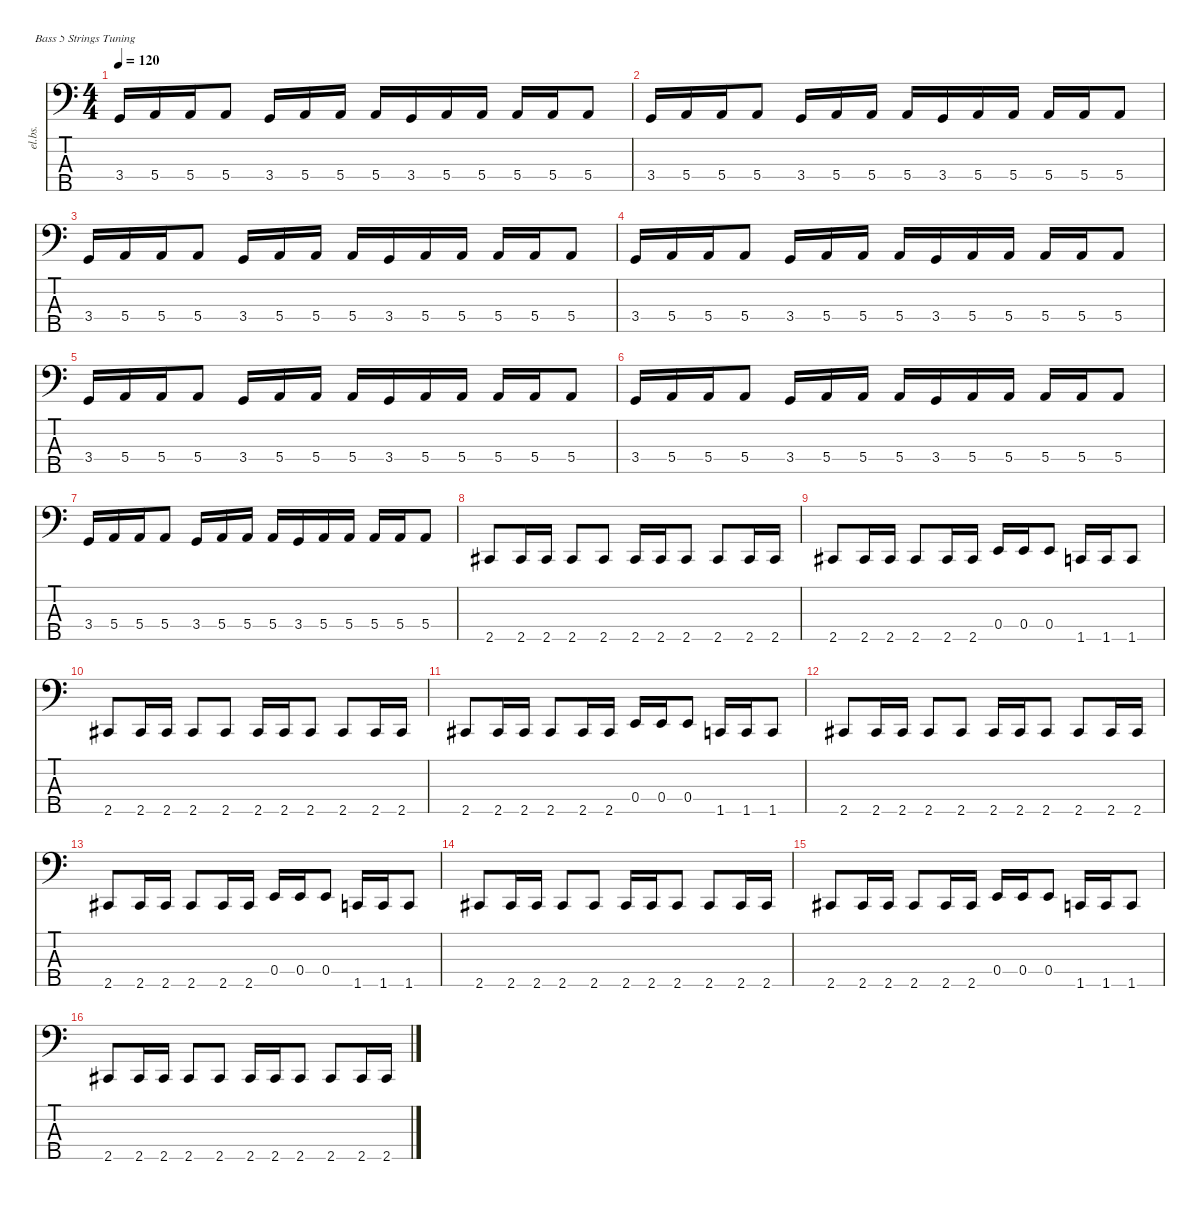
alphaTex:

\defaultSystemsLayout 4
\hideDynamics
\bracketExtendMode nobrackets
\otherSystemsTrackNameOrientation horizontal
\track ("Bass" "el.bs.") {instrument electricbasspick}
\staff {score tabs}
\tuning (G2 D2 A1 E1 B0)
\ts (4 4)
\tempo 120
\clef f4
\ks c
3.4.16{dy f} 5.4.16 5.4.16 5.4.8 3.4.16 5.4.16 5.4.16 5.4.16 3.4.16 5.4.16 5.4.16 5.4.16 5.4.16 5.4.8 |
3.4.16 5.4.16 5.4.16 5.4.8 3.4.16 5.4.16 5.4.16 5.4.16 3.4.16 5.4.16 5.4.16 5.4.16 5.4.16 5.4.8 |
3.4.16 5.4.16 5.4.16 5.4.8 3.4.16 5.4.16 5.4.16 5.4.16 3.4.16 5.4.16 5.4.16 5.4.16 5.4.16 5.4.8 |
3.4.16 5.4.16 5.4.16 5.4.8 3.4.16 5.4.16 5.4.16 5.4.16 3.4.16 5.4.16 5.4.16 5.4.16 5.4.16 5.4.8 |
3.4.16 5.4.16 5.4.16 5.4.8 3.4.16 5.4.16 5.4.16 5.4.16 3.4.16 5.4.16 5.4.16 5.4.16 5.4.16 5.4.8 |
3.4.16 5.4.16 5.4.16 5.4.8 3.4.16 5.4.16 5.4.16 5.4.16 3.4.16 5.4.16 5.4.16 5.4.16 5.4.16 5.4.8 |
3.4.16 5.4.16 5.4.16 5.4.8 3.4.16 5.4.16 5.4.16 5.4.16 3.4.16 5.4.16 5.4.16 5.4.16 5.4.16 5.4.8 |
2.5{acc #}.8 2.5{acc #}.16 2.5{acc #}.16 2.5{acc #}.8 2.5{acc #}.8 2.5{acc #}.16 2.5{acc #}.16 2.5{acc #}.8 2.5{acc #}.8 2.5{acc #}.16 2.5{acc #}.16 |
2.5{acc #}.8 2.5{acc #}.16 2.5{acc #}.16 2.5{acc #}.8 2.5{acc #}.16 2.5{acc #}.16 0.4.16 0.4.16 0.4.8 1.5.16 1.5.16 1.5.8 |
2.5{acc #}.8 2.5{acc #}.16 2.5{acc #}.16 2.5{acc #}.8 2.5{acc #}.8 2.5{acc #}.16 2.5{acc #}.16 2.5{acc #}.8 2.5{acc #}.8 2.5{acc #}.16 2.5{acc #}.16 |
2.5{acc #}.8 2.5{acc #}.16 2.5{acc #}.16 2.5{acc #}.8 2.5{acc #}.16 2.5{acc #}.16 0.4.16 0.4.16 0.4.8 1.5.16 1.5.16 1.5.8 |
2.5{acc #}.8 2.5{acc #}.16 2.5{acc #}.16 2.5{acc #}.8 2.5{acc #}.8 2.5{acc #}.16 2.5{acc #}.16 2.5{acc #}.8 2.5{acc #}.8 2.5{acc #}.16 2.5{acc #}.16 |
2.5{acc #}.8 2.5{acc #}.16 2.5{acc #}.16 2.5{acc #}.8 2.5{acc #}.16 2.5{acc #}.16 0.4.16 0.4.16 0.4.8 1.5.16 1.5.16 1.5.8 |
2.5{acc #}.8 2.5{acc #}.16 2.5{acc #}.16 2.5{acc #}.8 2.5{acc #}.8 2.5{acc #}.16 2.5{acc #}.16 2.5{acc #}.8 2.5{acc #}.8 2.5{acc #}.16 2.5{acc #}.16 |
2.5{acc #}.8 2.5{acc #}.16 2.5{acc #}.16 2.5{acc #}.8 2.5{acc #}.16 2.5{acc #}.16 0.4.16 0.4.16 0.4.8 1.5.16 1.5.16 1.5.8 |
2.5{acc #}.8 2.5{acc #}.16 2.5{acc #}.16 2.5{acc #}.8 2.5{acc #}.8 2.5{acc #}.16 2.5{acc #}.16 2.5{acc #}.8 2.5{acc #}.8 2.5{acc #}.16 2.5{acc #}.16
